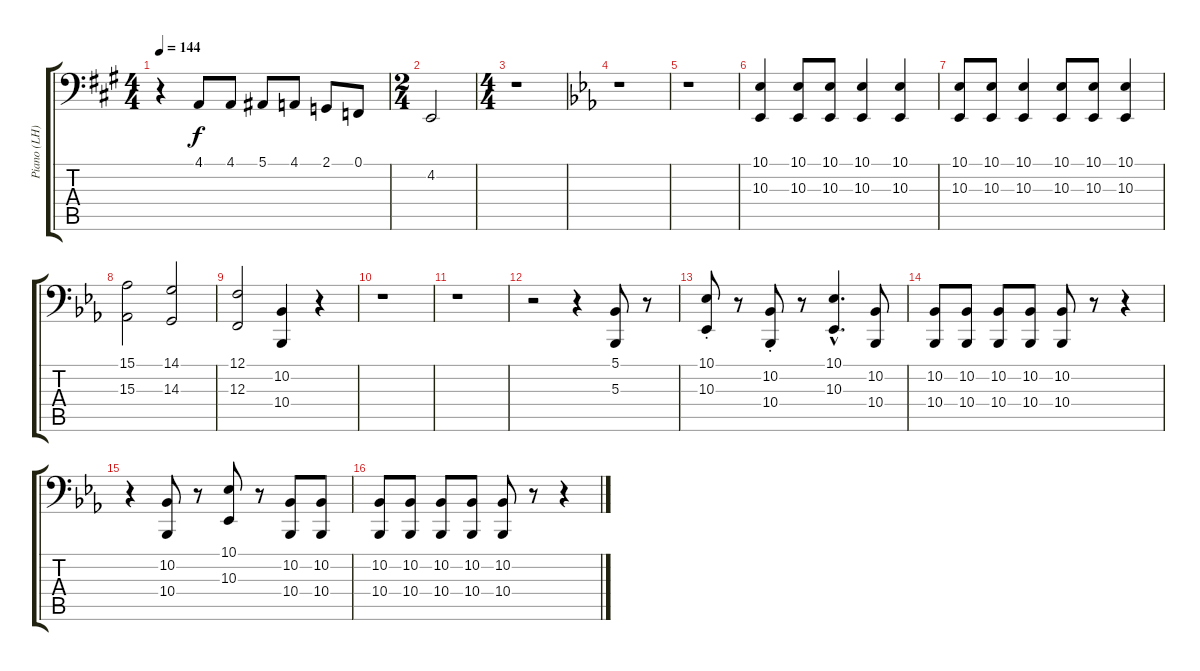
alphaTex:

\track ("Piano (LH)" "Piano (LH)") {instrument brightacousticpiano}
\staff {score tabs}
\tuning (F2 C2 F1 C1 F0 C0) {hide}
\ts (4 4)
\tempo 144
\clef f4
\ks a
r.4{dy f} 4.1.8 4.1.8 5.1.8 4.1.8 2.1.8 0.1.8 |
\ts (2 4)
4.2.2 |
\ts (4 4)
r.1 |
\ks eb
r.1 |
r.1 |
(10.1 10.3).4 (10.1 10.3).8 (10.1 10.3).8 (10.1 10.3).4 (10.1 10.3).4 |
(10.1 10.3).8 (10.1 10.3).8 (10.1 10.3).4 (10.1 10.3).8 (10.1 10.3).8 (10.1 10.3).4 |
(15.1 15.3).2 (14.1 14.3).2 |
(12.1 12.3).2 (10.2 10.4).4 r.4 |
r.1 |
r.1 |
r.2 r.4 (5.1 5.3).8 r.8 |
(10.1{st} 10.3{st}).8 r.8 (10.2{st} 10.4{st}).8 r.8 (10.1{hac} 10.3{hac}).4{d} (10.2 10.4).8 |
(10.2 10.4).8 (10.2 10.4).8 (10.2 10.4).8 (10.2 10.4).8 (10.2 10.4).8 r.8 r.4 |
r.4 (10.2 10.4).8 r.8 (10.1 10.3).8 r.8 (10.2 10.4).8 (10.2 10.4).8 |
(10.2 10.4).8 (10.2 10.4).8 (10.2 10.4).8 (10.2 10.4).8 (10.2 10.4).8 r.8 r.4
